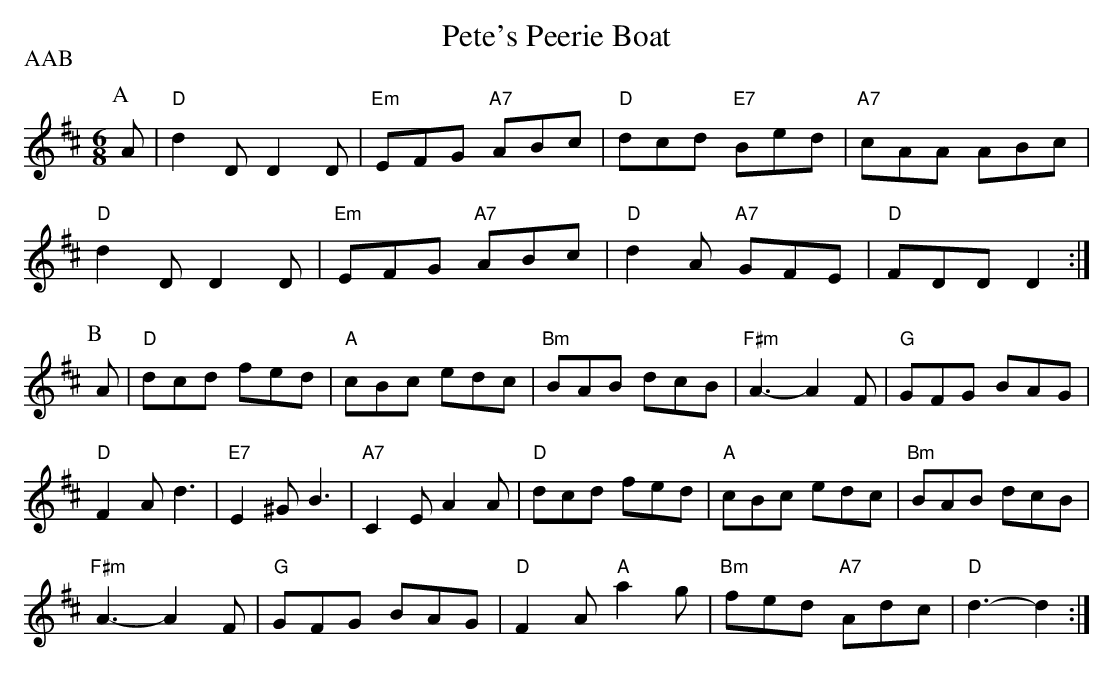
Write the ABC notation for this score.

X:1
T:Pete's Peerie Boat
P:AAB
M:6/8
K:D
P:A
A|"D"d2D D2D|"Em"EFG "A7"ABc|"D"dcd "E7"Bed|"A7"cAA ABc|
"D"d2D D2D|"Em"EFG "A7"ABc|"D"d2A "A7"GFE|"D"FDD D2:|
P:B
A|"D"dcd fed|"A"cBc edc|"Bm"BAB dcB|"F#m"A3 -A2F|"G"GFG BAG|
"D"F2A d3|"E7"E2^G B3|"A7"C2E A2A|"D"dcd fed|"A"cBc edc|"Bm"BAB dcB|
"F#m"A3 -A2F|"G"GFG BAG|"D"F2A "A"a2g|"Bm"fed "A7"Adc|"D"d3 -d2:|
